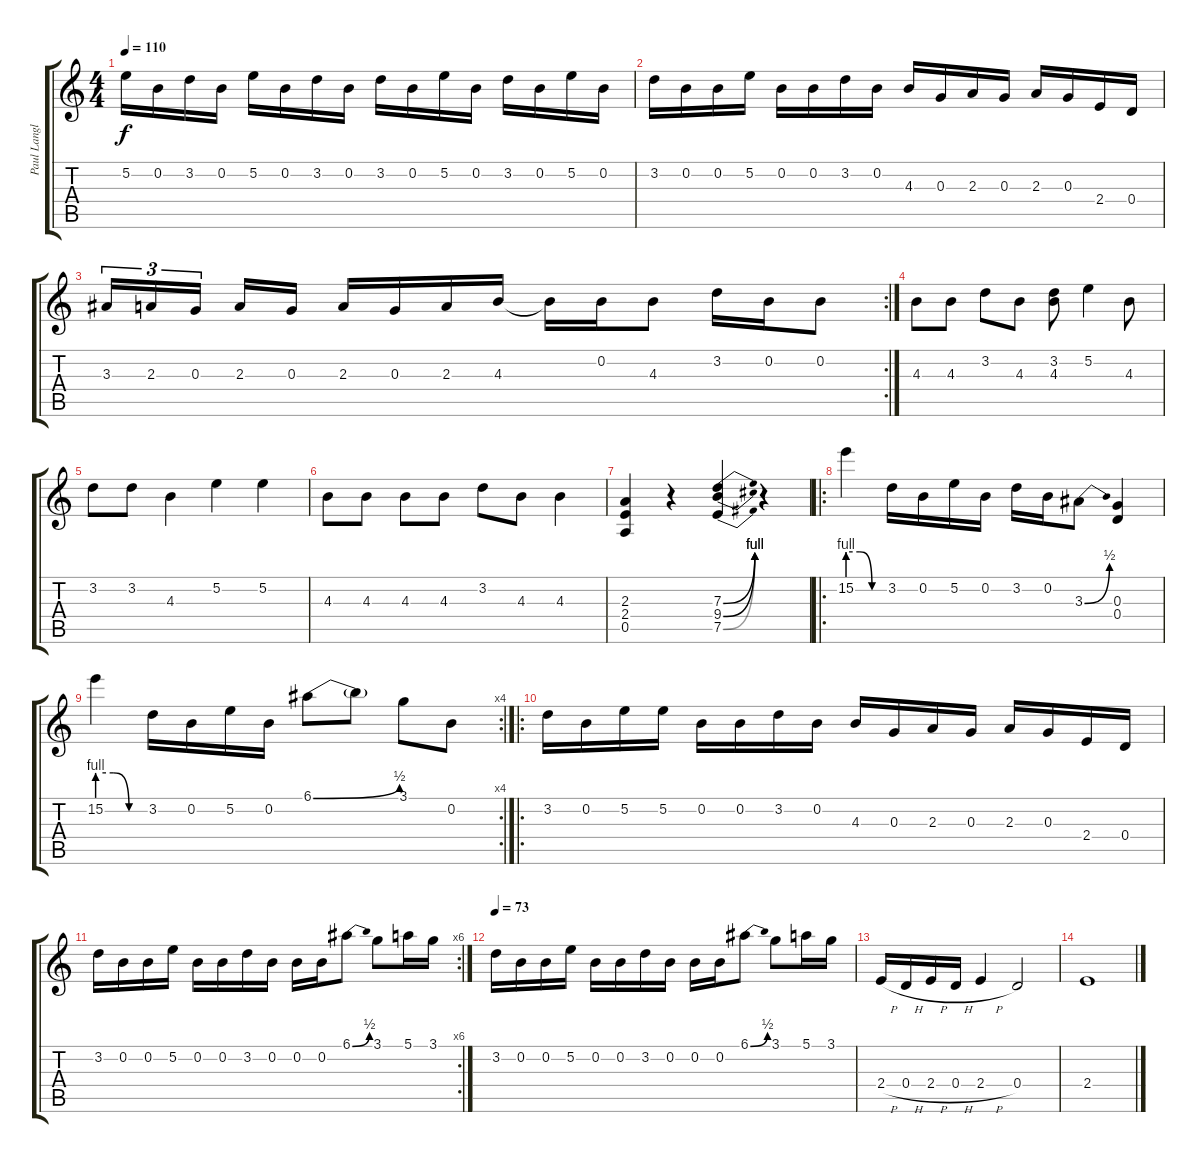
\track ("Paul Langlois" "Paul Langl") {instrument overdrivenguitar}
\staff {score tabs}
\tuning (E4 B3 G3 D3 A2 E2) {hide}
\ts (4 4)
\tempo 110
\clef g2
\ks c
5.2.16{dy f} 0.2.16 3.2.16 0.2.16 5.2.16 0.2.16 3.2.16 0.2.16 3.2.16 0.2.16 5.2.16 0.2.16 3.2.16 0.2.16 5.2.16 0.2.16 |
3.2.16 0.2.16 0.2.16 5.2.16 0.2.16 0.2.16 3.2.16 0.2.16 4.3.16 0.3.16 2.3.16 0.3.16 2.3.16 0.3.16 2.4.16 0.4.16 |
\rc 2
3.3.16{tu (3 2)} 2.3.16{tu (3 2)} 0.3.16{tu (3 2)} 2.3.16 0.3.16 2.3.16 0.3.16 2.3.16 4.3.16 4.3{t}.16 0.2.16 4.3.8 3.2.16 0.2.16 0.2.8 |
4.3.8 4.3.8 3.2.8 4.3.8 (3.2 4.3).8 5.2.4 4.3.8 |
3.2.8 3.2.8 4.3.4 5.2.4 5.2.4 |
4.3.8 4.3.8 4.3.8 4.3.8 3.2.8 4.3.8 4.3.4 |
(2.3 2.4 0.5).4 r.4 (7.3{be (bend 0 0 60 4)} 9.4{be (bend 0 0 60 4)} 7.5{be (bend 0 0 60 4)}).4 r.4 |
\ro
15.2{be (custom 0 4 20 4 40 0 60 0)}.4 3.2.16 0.2.16 5.2.16 0.2.16 3.2.16 0.2.16 3.3{be (bend 0 0 60 2)}.8 (0.3 0.4).4 |
\rc 4
15.2{be (custom 0 4 20 4 40 0 60 0)}.4 3.2.16 0.2.16 5.2.16 0.2.16 6.1{be (bend 0 0 60 2)}.8 6.1{t}.8 3.1.8 0.2.8 |
\ro
3.2.16 0.2.16 5.2.16 5.2.16 0.2.16 0.2.16 3.2.16 0.2.16 4.3.16 0.3.16 2.3.16 0.3.16 2.3.16 0.3.16 2.4.16 0.4.16 |
\rc 6
3.2.16 0.2.16 0.2.16 5.2.16 0.2.16 0.2.16 3.2.16 0.2.16 0.2.16 0.2.16 6.1{be (bend 0 0 60 2)}.8 3.1.8 5.1.16 3.1.16 |
\tempo 73
3.2.16 0.2.16 0.2.16 5.2.16 0.2.16 0.2.16 3.2.16 0.2.16 0.2.16 0.2.16 6.1{be (bend 0 0 60 2)}.8 3.1.8 5.1.16 3.1.16 |
2.4{h}.16 0.4{h}.16 2.4{h}.16 0.4{h}.16 2.4{h}.4 0.4.2 |
2.4.1
